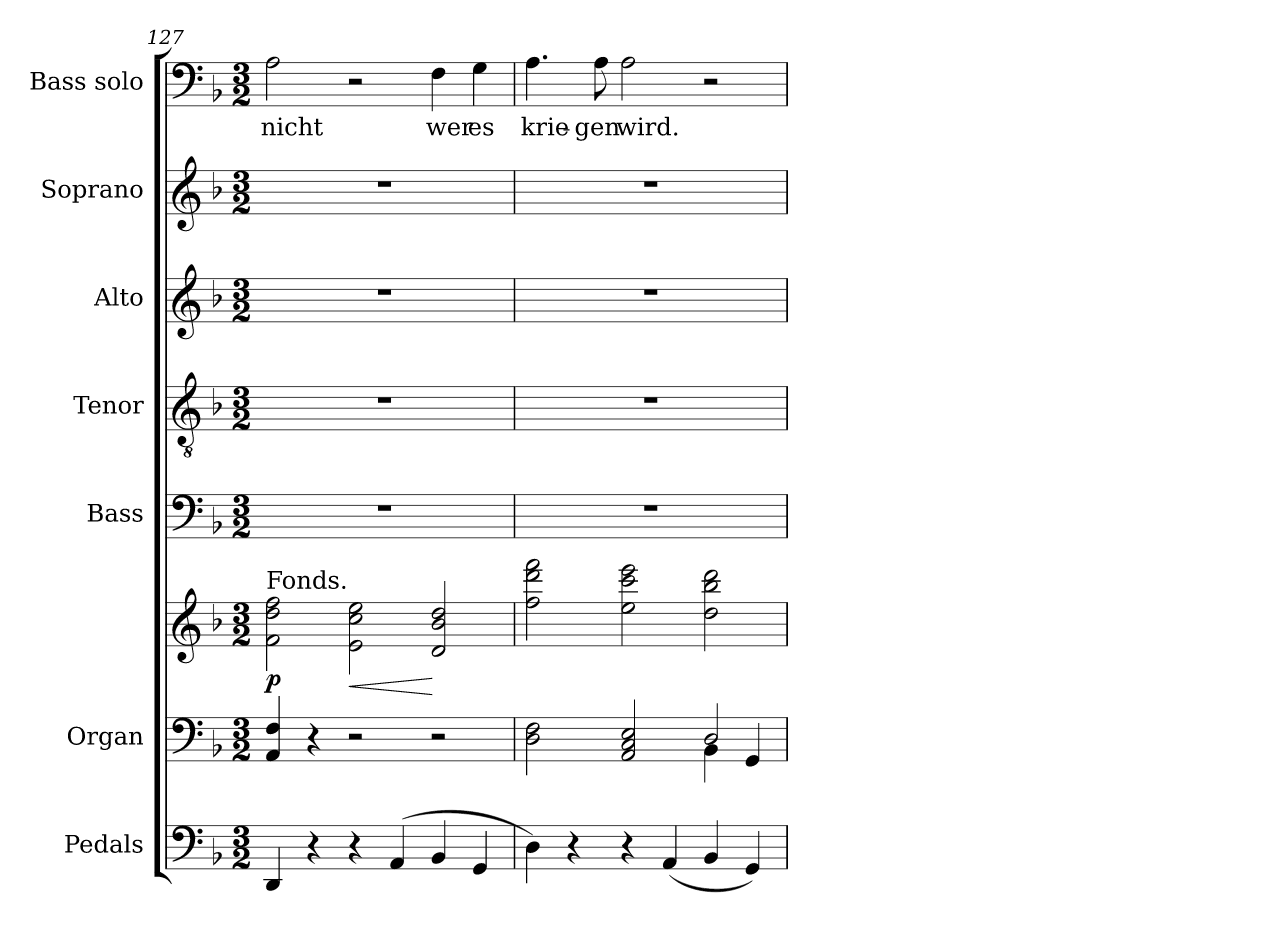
**kern	**kern	**kern	**dynam	**kern	**kern	**kern	**kern	**kern	**text
*part7	*part6	*part6	*part6	*part5	*part4	*part3	*part2	*part1	*part1
*staff8	*staff7	*staff6	*staff6/7	*staff5	*staff4	*staff3	*staff2	*staff1	*staff1
*I"Pedals	*I"Organ	*	*	*I"Bass	*I"Tenor	*I"Alto	*I"Soprano	*I"Bass solo	*
*I'Ped.	*I'Org.	*	*	*I'B.	*I'T.	*I'A.	*I'S.	*	*
*clefF4	*clefF4	*clefG2	*	*clefF4	*clefGv2	*clefG2	*clefG2	*clefF4	*
*	*	*	*	*	*ITrd7c12	*	*	*	*
*k[b-]	*k[b-]	*k[b-]	*	*k[b-]	*k[b-]	*k[b-]	*k[b-]	*k[b-]	*
*d:	*d:	*d:	*	*d:	*d:	*d:	*d:	*d:	*
*M3/2	*M3/2	*M3/2	*	*M3/2	*M3/2	*M3/2	*M3/2	*M3/2	*
=127	=127	=127	=127	=127	=127	=127	=127	=127	=127
!	!	!	!	!LO:N:vis=1	!LO:N:vis=1	!LO:N:vis=1	!LO:N:vis=1	!	!
!	!	!LO:TX:a:t=Fonds.	!	!	!	!	!	!	!
!	!	!	!	!	!	!	!	!	!LO:LY:b:color=#000000
4DDi/	4AAi/ 4Fi	2fi\ 2ddi 2ffi	p	1.r	1.r	1.r	1.r	2Ai\	nicht
4r	4r	.	.	.	.	.	.	.	.
!	!	!	!LO:HP:b	!	!	!	!	!	!
4r	2r	2ei\ 2cci 2eei	<	.	.	.	.	2r	.
(4AAi/	.	.	.	.	.	.	.	.	.
!	!	!	!	!	!	!	!	!	!LO:LY:b:color=#000000
4BB-i/	2r	2di/ 2b-i 2ddi	[	.	.	.	.	4Fi\	wer
!	!	!	!	!	!	!	!	!	!LO:LY:b:color=#000000
4GGi/	.	.	.	.	.	.	.	4Gi\	es
=128	=128	=128	=128	=128	=128	=128	=128	=128	=128
*	*^	*	*	*	*	*	*	*	*
!	!	!	!	!	!LO:N:vis=1	!LO:N:vis=1	!LO:N:vis=1	!LO:N:vis=1	!	!
!	!	!	!	!	!	!	!	!	!	!LO:LY:b:color=#000000
4Di\)	2Di\ 2Fi	1ryy	2ffi\ 2dddi 2fffi	.	1.r	1.r	1.r	1.r	4.Ai\	krie-
4r	.	.	.	.	.	.	.	.	.	.
!	!	!	!	!	!	!	!	!	!	!LO:LY:b:color=#000000
.	.	.	.	.	.	.	.	.	8Ai\	-gen
!	!	!	!	!	!	!	!	!	!	!LO:LY:b:color=#000000
4r	2AAi/ 2Ci 2Ei	.	2eei\ 2ccci 2eeei	.	.	.	.	.	2Ai\	wird.
(4AAi/	.	.	.	.	.	.	.	.	.	.
4BB-i/	2Di/	4BB-i\	2ddi\ 2bb-i 2dddi	.	.	.	.	.	2r	.
4GGi/)	.	4GGi/	.	.	.	.	.	.	.	.
*	*v	*v	*	*	*	*	*	*	*	*
=	=	=	=	=	=	=	=	=	=
*-	*-	*-	*-	*-	*-	*-	*-	*-	*-
